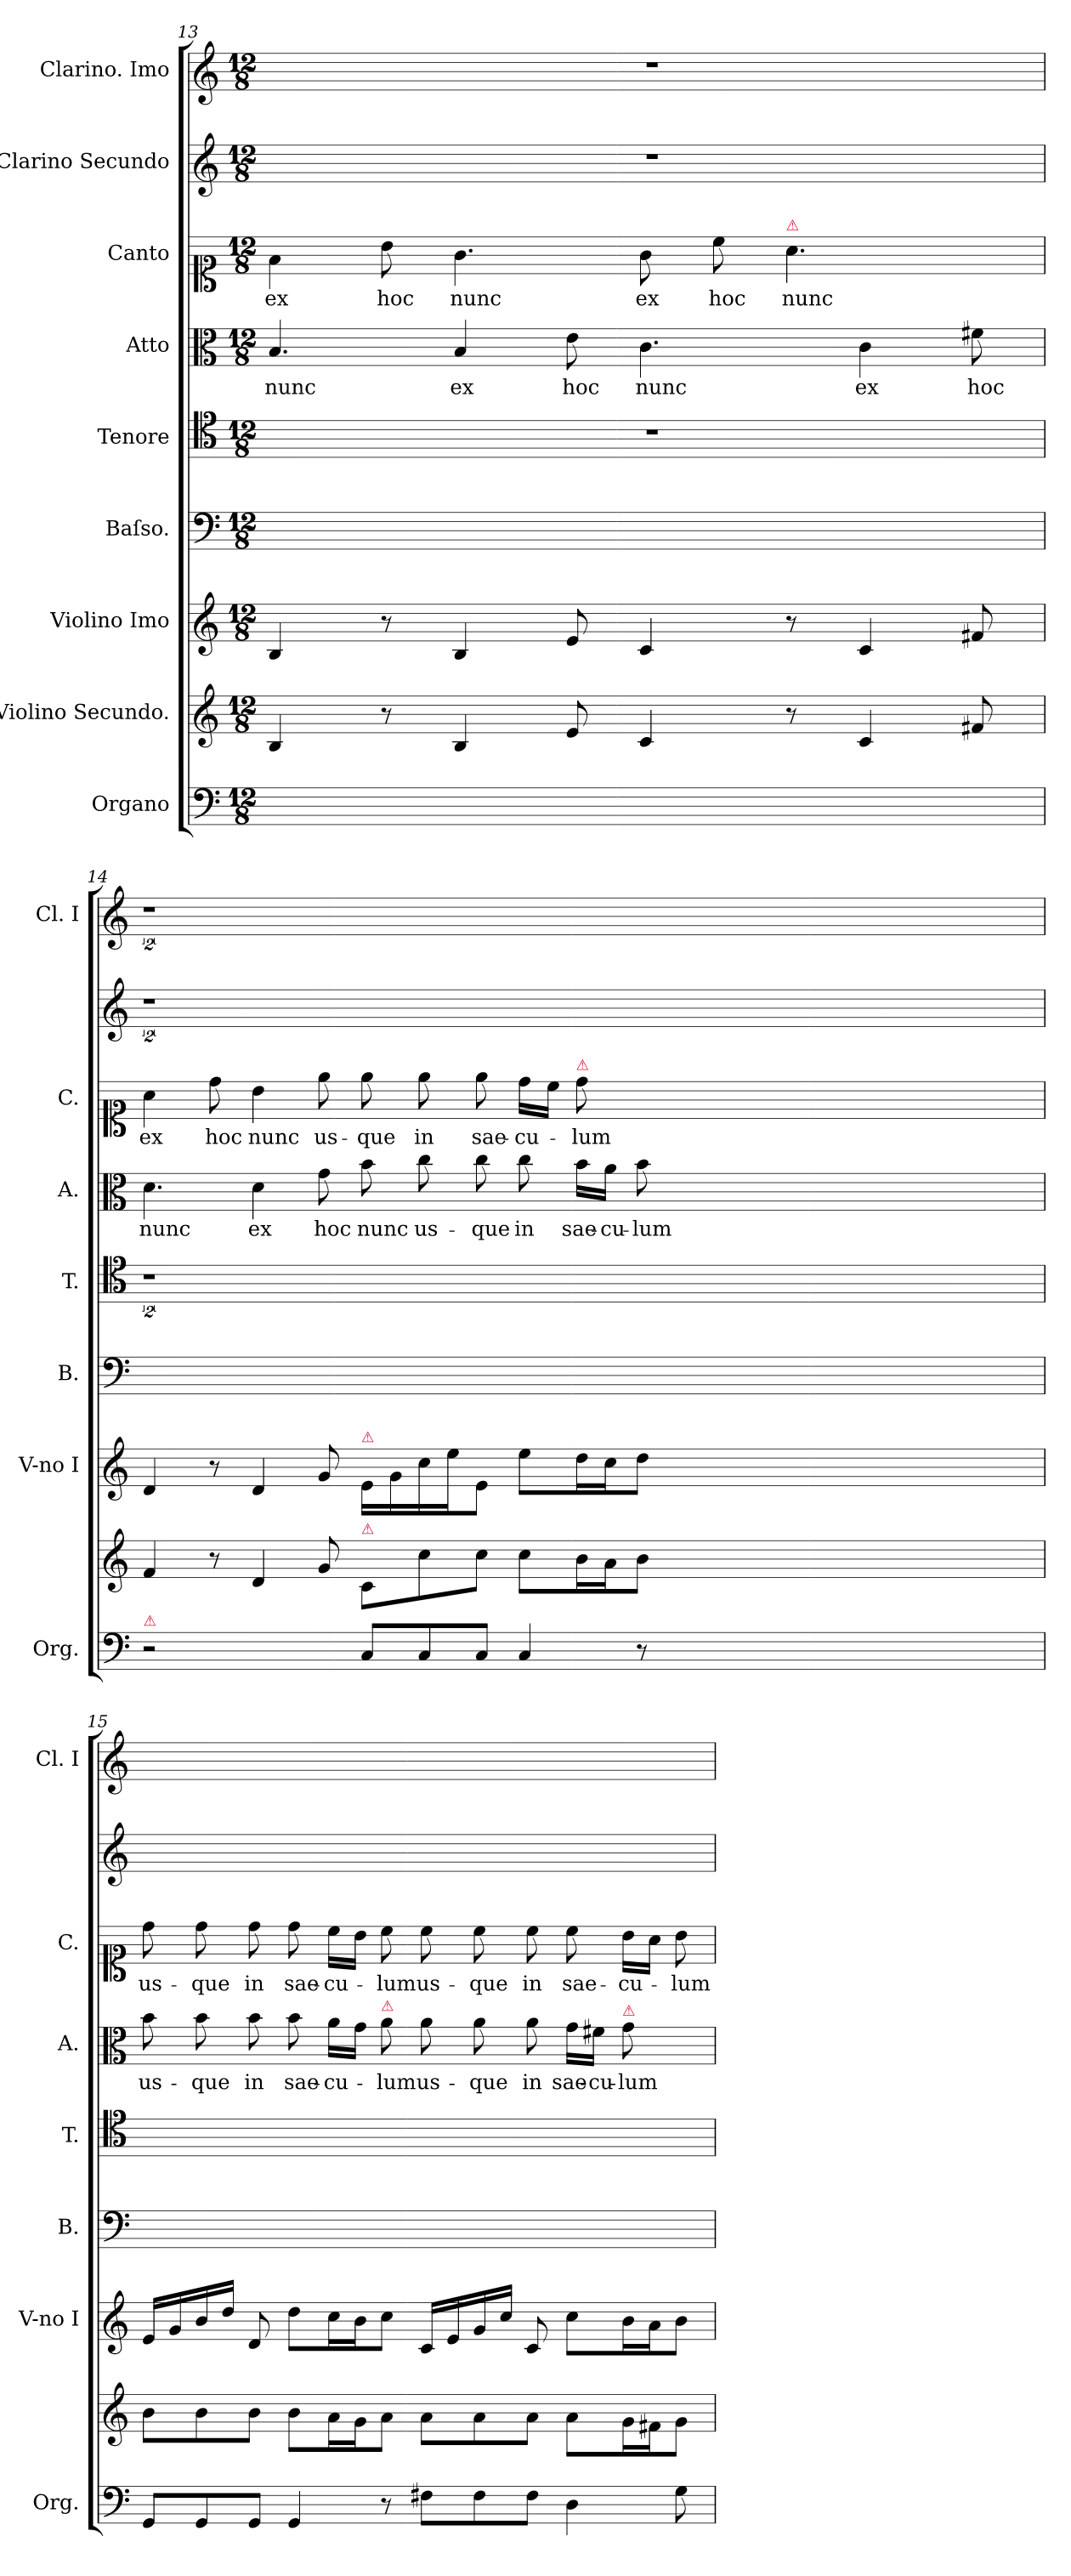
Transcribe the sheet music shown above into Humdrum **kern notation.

**kern	**kern	**kern	**kern	**kern	**kern	**text	**kern	**text	**kern	**kern
*part9	*part8	*part7	*part6	*part5	*part4	*part4	*part3	*part3	*part2	*part1
*staff9	*staff8	*staff7	*staff6	*staff5	*staff4	*staff4	*staff3	*staff3	*staff2	*staff1
*I"Organo	*I"Violino Secundo.	*I"Violino Imo	*I"Baſso.	*I"Tenore	*I"Atto	*	*I"Canto	*	*I"Clarino Secundo	*I"Clarino. Imo
*I'Org.	*	*I'V-no I	*I'B.	*I'T.	*I'A.	*	*I'C.	*	*	*I'Cl. I
*clefF4	*clefG2	*clefG2	*clefF4	*clefC4	*clefC3	*	*clefC1	*	*clefG2	*clefG2
*k[]	*k[]	*k[]	*k[]	*k[]	*k[]	*	*k[]	*	*k[]	*k[]
*C:	*C:	*C:	*C:	*C:	*C:	*	*C:	*	*C:	*C:
*M12/8	*M12/8	*M12/8	*M12/8	*M12/8	*M12/8	*	*M12/8	*	*M12/8	*M12/8
=13	=13	=13	=13	=13	=13	=13	=13	=13	=13	=13
!	!	!	!	!	!	!LO:LY:i	!	!LO:LY:i	!	!
1.ryy	4B/	4B/	1.ryy	1.rc	4.B/	nunc	4f\	ex	1.rdd	1.rdd
!	!	!	!	!	!	!	!	!LO:LY:i	!	!
.	8r	8r	.	.	.	.	8b\	hoc	.	.
!	!	!	!	!	!	!LO:LY:i	!	!LO:LY:i	!	!
.	4B/	4B/	.	.	4B/	ex	4.g\	nunc	.	.
!	!	!	!	!	!	!LO:LY:i	!	!	!	!
.	8e/	8e/	.	.	8e\	hoc	.	.	.	.
!	!	!	!	!	!	!LO:LY:i	!	!LO:LY:i	!	!
.	4c/	4c/	.	.	4.c\	nunc	8g\	ex	.	.
!	!	!	!	!	!	!	!	!LO:LY:i	!	!
.	.	.	.	.	.	.	8cc\	hoc	.	.
!	!	!	!	!	!	!	!LO:TX:a:color=crimson:t=⚠	!	!	!
!	!	!	!	!	!	!	!LO:N:vis=4.	!LO:LY:i	!	!
.	8r	8r	.	.	.	.	2a\	nunc	.	.
!	!	!	!	!	!	!LO:LY:i	!	!	!	!
.	4c/	4c/	.	.	4c\	ex	.	.	.	.
!	!	!	!	!	!	!LO:LY:i	!	!	!	!
.	8f#X/	8f#X/	.	.	8f#X\	hoc	.	.	.	.
=14	=14	=14	=14	=14	=14	=14	=14	=14	=14	=14
!LO:TX:a:color=crimson:t=⚠	!	!	!	!	!	!	!	!	!	!
!LO:N:vis=2	!	!	!	!	!	!LO:LY:i	!	!LO:LY:i	!	!
2.r	4f/	4d/	00ryy	2%9rc	4.d\	nunc	4a\	ex	2%9rdd	2%9rdd
!	!	!	!	!	!	!	!	!LO:LY:i	!	!
.	8r	8r	.	.	.	.	8dd\	hoc	.	.
!	!	!	!	!	!	!LO:LY:i	!	!LO:LY:i	!	!
.	4d/	4d/	.	.	4d\	ex	4b\	nunc	.	.
!	!	!	!	!	!	!LO:LY:i	!	!	!	!
.	8g/	8g/	.	.	8g\	hoc	8ee\	us-	.	.
!	!	!LO:TX:a:color=crimson:t=⚠	!	!	!	!	!	!	!	!
!	!LO:TX:a:color=crimson:t=⚠	!	!	!	!	!	!	!	!	!
!	!	!	!	!	!	!LO:LY:i	!	!	!	!
8C/L	8c/L	16e\LL	.	.	8b\	nunc	8ee\	-que	.	.
.	.	16g\	.	.	.	.	.	.	.	.
8C/	8cc\	16cc\	.	.	8cc\	us-	8ee\	in	.	.
.	.	16ee\J	.	.	.	.	.	.	.	.
8C/J	8cc\J	8e/J	.	.	8cc\	-que	8ee\	sae-	.	.
4C/	8cc\L	8ee\L	.	.	8cc\	in	16dd\LL	-cu-	.	.
.	.	.	.	.	.	.	16cc\JJ	.	.	.
!	!	!	!	!	!	!	!LO:TX:a:color=crimson:t=⚠	!	!	!
!	!	!	!	!	!	!	!LO:N:vis=8	!	!	!
.	16b\L	16dd\L	.	.	16b\LL	sae-	4dd\	-lum	.	.
.	16a\J	16cc\J	.	.	16a\JJ	-cu-	.	.	.	.
8r	8b\J	8dd\J	.	.	8b\	-lum	.	.	.	.
0.ryy	0.ryy	0.ryy	.	.	0.ryy	.	0.ryy	.	.	.
.	.	.	2ryy	.	.	.	.	.	.	.
=15	=15	=15	=15	=15	=15	=15	=15	=15	=15	=15
!	!	!	!	!	!	!LO:LY:i	!	!LO:LY:i	!	!
8GG/L	8b\L	16e/LL	1.ryy	1.ryy	8b\	us-	8dd\	us-	1.ryy	1.ryy
.	.	16g/	.	.	.	.	.	.	.	.
!	!	!	!	!	!	!LO:LY:i	!	!LO:LY:i	!	!
8GG/	8b\	16b/	.	.	8b\	-que	8dd\	-que	.	.
.	.	16dd/JJ	.	.	.	.	.	.	.	.
!	!	!	!	!	!	!LO:LY:i	!	!LO:LY:i	!	!
8GG/J	8b\J	8d/	.	.	8b\	in	8dd\	in	.	.
!	!	!	!	!	!	!LO:LY:i	!	!LO:LY:i	!	!
4GG/	8b\L	8dd\L	.	.	8b\	sae-	8dd\	sae-	.	.
!	!	!	!	!	!	!LO:LY:i	!	!LO:LY:i	!	!
.	16a\L	16cc\L	.	.	16a\LL	-cu-	16cc\LL	-cu-	.	.
.	16g\J	16b\J	.	.	16g\JJ	.	16b\JJ	.	.	.
!	!	!	!	!	!LO:TX:a:color=crimson:t=⚠	!	!	!	!	!
!	!	!	!	!	!	!LO:LY:i	!	!LO:LY:i	!	!
8r	8a\J	8cc\J	.	.	8a\	-lum	8cc\	-lum	.	.
!	!	!	!	!	!	!LO:LY:i	!	!LO:LY:i	!	!
8F#X\L	8a\L	16c/LL	.	.	8a\	us-	8cc\	us-	.	.
.	.	16e/	.	.	.	.	.	.	.	.
!	!	!	!	!	!	!LO:LY:i	!	!LO:LY:i	!	!
8F#\	8a\	16g/	.	.	8a\	-que	8cc\	-que	.	.
.	.	16cc/JJ	.	.	.	.	.	.	.	.
!	!	!	!	!	!	!LO:LY:i	!	!LO:LY:i	!	!
8F#\J	8a\J	8c/	.	.	8a\	in	8cc\	in	.	.
!	!	!	!	!	!	!LO:LY:i	!	!LO:LY:i	!	!
4D\	8a\L	8cc\L	.	.	16g\LL	sae-	8cc\	sae-	.	.
!	!	!	!	!	!	!LO:LY:i	!	!	!	!
.	.	.	.	.	16f#X\JJ	-cu-	.	.	.	.
!	!	!	!	!	!LO:TX:a:color=crimson:t=⚠	!	!	!	!	!
!	!	!	!	!	!LO:N:vis=8	!LO:LY:i	!	!LO:LY:i	!	!
.	16g\L	16b\L	.	.	4g\	lum	16b\LL	-cu-	.	.
.	16f#X\J	16a\J	.	.	.	.	16a\JJ	.	.	.
!	!	!	!	!	!	!	!	!LO:LY:i	!	!
8G\	8g\J	8b\J	.	.	.	.	8b\	-lum	.	.
=	=	=	=	=	=	=	=	=	=	=
*-	*-	*-	*-	*-	*-	*-	*-	*-	*-	*-
